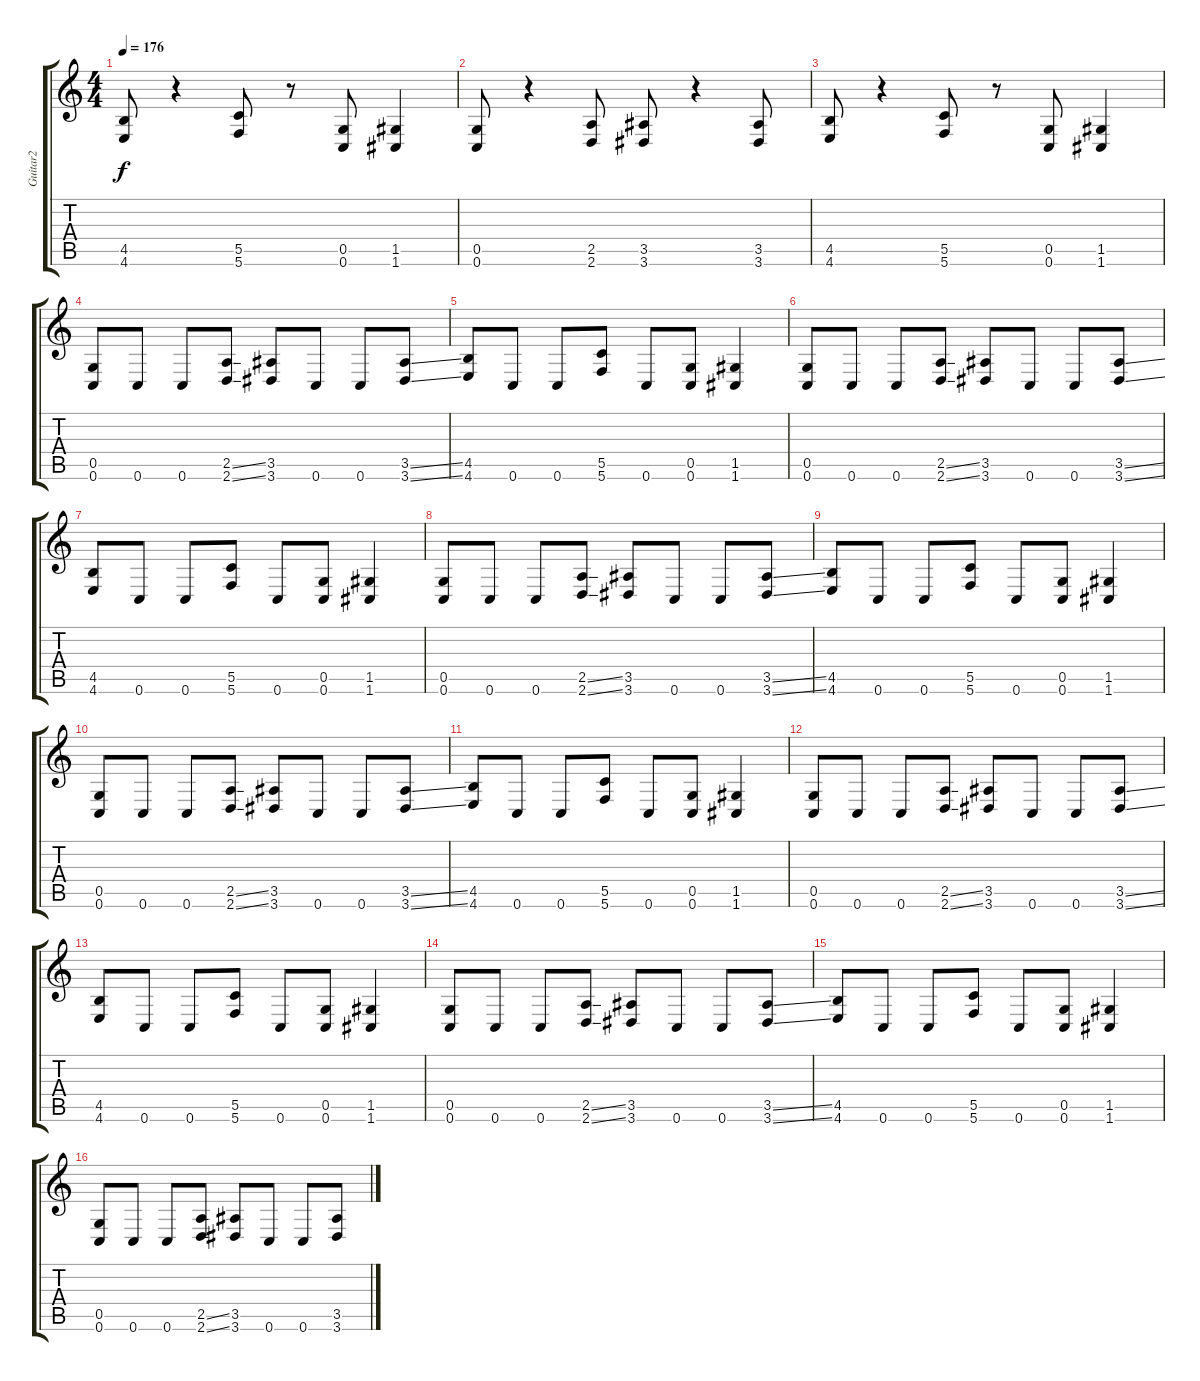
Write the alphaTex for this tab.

\track ("Guitar2" "Guitar2") {instrument distortionguitar}
\staff {score tabs}
\tuning (D4 A3 F3 C3 G2 C2) {hide}
\ts (4 4)
\tempo 176
\clef g2
\ks c
(4.5 4.6).8{dy f} r.4 (5.5 5.6).8 r.8 (0.5 0.6).8 (1.5 1.6).4 |
(0.5 0.6).8 r.4 (2.5 2.6).8 (3.5 3.6).8 r.4 (3.5 3.6).8 |
(4.5 4.6).8 r.4 (5.5 5.6).8 r.8 (0.5 0.6).8 (1.5 1.6).4 |
(0.5 0.6).8 0.6.8 0.6.8 (2.5{ss} 2.6{ss}).8 (3.5 3.6).8 0.6.8 0.6.8 (3.5{ss} 3.6{ss}).8 |
(4.5 4.6).8 0.6.8 0.6.8 (5.5 5.6).8 0.6.8 (0.5 0.6).8 (1.5 1.6).4 |
(0.5 0.6).8 0.6.8 0.6.8 (2.5{ss} 2.6{ss}).8 (3.5 3.6).8 0.6.8 0.6.8 (3.5{ss} 3.6{ss}).8 |
(4.5 4.6).8 0.6.8 0.6.8 (5.5 5.6).8 0.6.8 (0.5 0.6).8 (1.5 1.6).4 |
(0.5 0.6).8 0.6.8 0.6.8 (2.5{ss} 2.6{ss}).8 (3.5 3.6).8 0.6.8 0.6.8 (3.5{ss} 3.6{ss}).8 |
(4.5 4.6).8 0.6.8 0.6.8 (5.5 5.6).8 0.6.8 (0.5 0.6).8 (1.5 1.6).4 |
(0.5 0.6).8 0.6.8 0.6.8 (2.5{ss} 2.6{ss}).8 (3.5 3.6).8 0.6.8 0.6.8 (3.5{ss} 3.6{ss}).8 |
(4.5 4.6).8 0.6.8 0.6.8 (5.5 5.6).8 0.6.8 (0.5 0.6).8 (1.5 1.6).4 |
(0.5 0.6).8 0.6.8 0.6.8 (2.5{ss} 2.6{ss}).8 (3.5 3.6).8 0.6.8 0.6.8 (3.5{ss} 3.6{ss}).8 |
(4.5 4.6).8 0.6.8 0.6.8 (5.5 5.6).8 0.6.8 (0.5 0.6).8 (1.5 1.6).4 |
(0.5 0.6).8 0.6.8 0.6.8 (2.5{ss} 2.6{ss}).8 (3.5 3.6).8 0.6.8 0.6.8 (3.5{ss} 3.6{ss}).8 |
(4.5 4.6).8 0.6.8 0.6.8 (5.5 5.6).8 0.6.8 (0.5 0.6).8 (1.5 1.6).4 |
(0.5 0.6).8 0.6.8 0.6.8 (2.5{ss} 2.6{ss}).8 (3.5 3.6).8 0.6.8 0.6.8 (3.5{ss} 3.6{ss}).8
